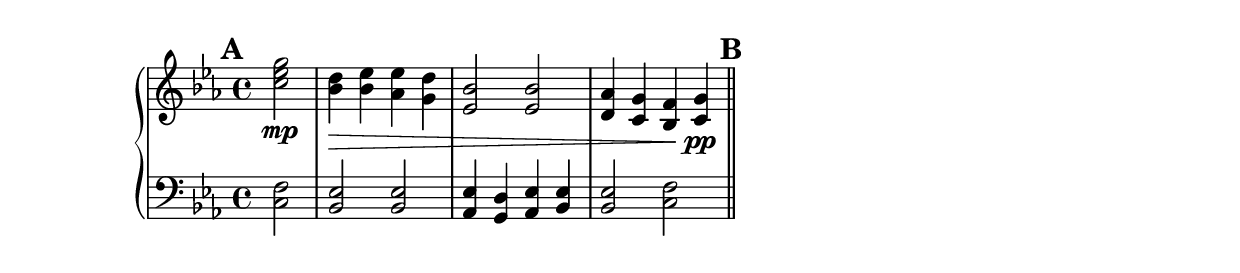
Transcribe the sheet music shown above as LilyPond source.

rightHand = {
    \partial2 \mark \default <d' f' a'>2\mp | <c' e'>4\> <c' f'> <bes f'> <a e'> |
    <f c'>2 <f c'>2 | <e bes>4 <d a> <c g> <d a>\!\pp \mark \default \bar "||"
}
leftHand = {
    \partial2 <d g >2 | <f c> <f c> | <bes, f>4 <a, e> <bes, f>  <c f> | <c f>2 <d g > |
}
\score {
    \new PianoStaff <<
        \new Staff <<
            \new Voice = "pianotreble" {
                \key c \minor
                \transpose d c' { \rightHand }
            }
        >>
        \new Staff <<
            \clef bass
            \new Voice = "pianobass" {
                \key c \minor
                \transpose d c { \leftHand }
            }
        >>
    >>
    \layout{}
    \midi{}
}
\version "2.18.2"
